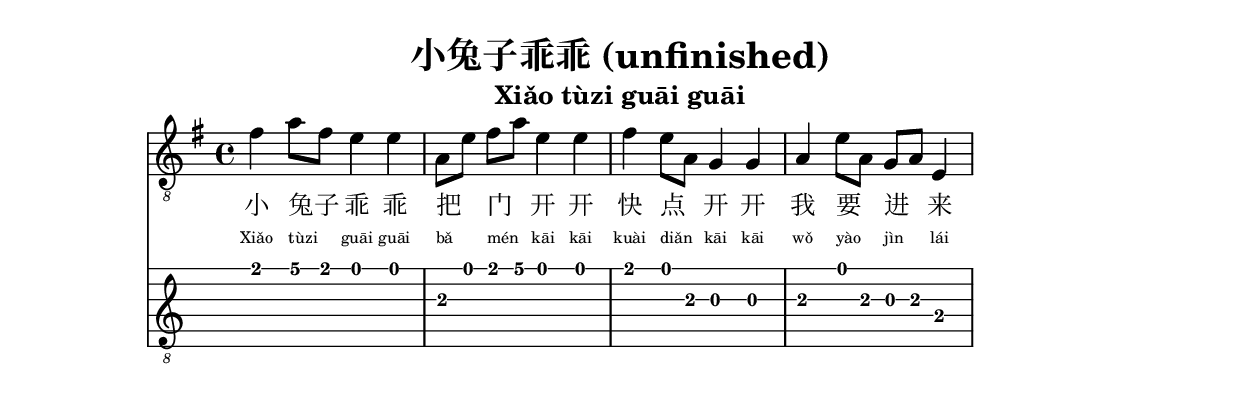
\version "2.22.2"  % necessary for upgrading to future LilyPond versions.

\header{
  title = "小兔子乖乖 (unfinished)"
  subtitle = "Xiǎo tùzi guāi guāi"
}

guitar = \relative c {
  \key g \major
  \clef "treble_8"	
  \time 4/4
  fis' a8 fis8 e4 e 
  a,8[ e'] fis a e4 e
  fis e8 a, g4 g 
  a e'8 a, g a e4 
  
}

textPinYin = \lyricmode {
  Xiǎo tùzi _ guāi guāi
  bǎ _ mén _ kāi kāi
  kuài diǎn _ kāi kāi 
  wǒ yào _ jìn _ lái 
}

text = \lyricmode {
  小 兔子 _ 乖 乖
  把 _ 门 _ 开 开
  快 点 _ 开 开
  我 要 _  进 _ 来 
}

% The guitar and the banjo are transposing instruments, sounding an octave lower than written. Scores for these instruments should use the "treble_8" clef
\score {
  <<
    \new Voice = "voicemelody" { \guitar }
    
    \new Lyrics \lyricsto "voicemelody" \text
    \new Lyrics \with { \override LyricText #'font-size = #-3 } \lyricsto "voicemelody" \textPinYin

    \new TabStaff { \clef "moderntab" \guitar }
  >>
}
